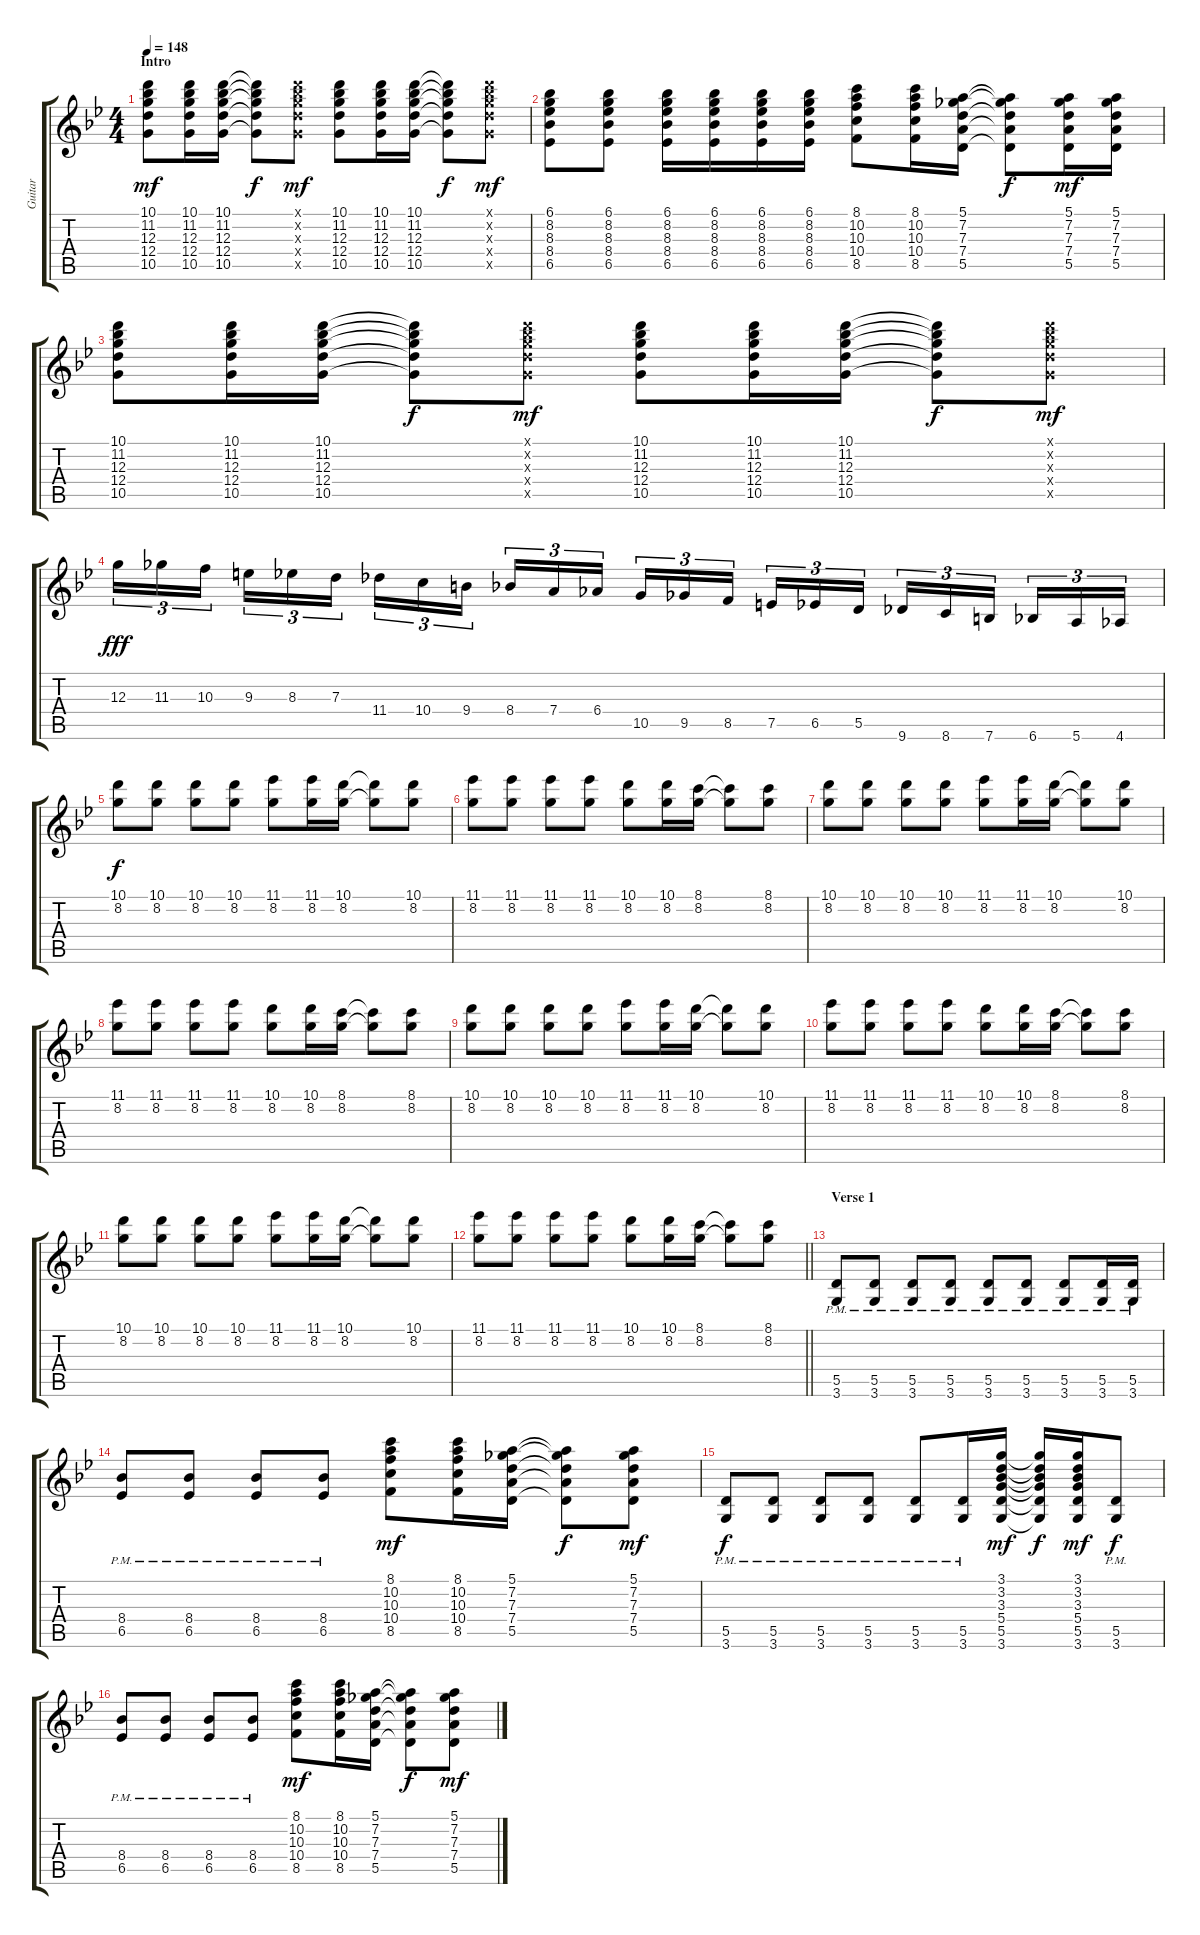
\track ("Guitar" "Guitar") {instrument distortionguitar}
\staff {score tabs}
\tuning (E4 B3 G3 D3 A2 E2) {hide}
\ts (4 4)
\section ("" "Intro")
\tempo 148
\clef g2
\ks gminor
(10.1 11.2 12.3 12.4 10.5).8{dy mf instrument distortionguitar} (10.1 11.2 12.3 12.4 10.5).16 (10.1 11.2 12.3 12.4 10.5).16 (10.1{t} 11.2{t} 12.3{t} 12.4{t} 10.5{t}).8{dy f} (10.1{x} 11.2{x} 12.3{x} 12.4{x} 10.5{x}).8{dy mf} (10.1 11.2 12.3 12.4 10.5).8 (10.1 11.2 12.3 12.4 10.5).16 (10.1 11.2 12.3 12.4 10.5).16 (10.1{t} 11.2{t} 12.3{t} 12.4{t} 10.5{t}).8{dy f} (10.1{x} 11.2{x} 12.3{x} 12.4{x} 10.5{x}).8{dy mf} |
(6.1 8.2 8.3 8.4 6.5).8 (6.1 8.2 8.3 8.4 6.5).8 (6.1 8.2 8.3 8.4 6.5).16 (6.1 8.2 8.3 8.4 6.5).16 (6.1 8.2 8.3 8.4 6.5).16 (6.1 8.2 8.3 8.4 6.5).16 (8.1 10.2 10.3 10.4 8.5).8 (8.1 10.2 10.3 10.4 8.5).16 (5.1 7.2 7.3 7.4 5.5).16 (5.1{t} 7.2{t} 7.3{t} 7.4{t} 5.5{t}).8{dy f} (5.1 7.2 7.3 7.4 5.5).16{dy mf} (5.1 7.2 7.3 7.4 5.5).16 |
(10.1 11.2 12.3 12.4 10.5).8 (10.1 11.2 12.3 12.4 10.5).16 (10.1 11.2 12.3 12.4 10.5).16 (10.1{t} 11.2{t} 12.3{t} 12.4{t} 10.5{t}).8{dy f} (10.1{x} 11.2{x} 12.3{x} 12.4{x} 10.5{x}).8{dy mf} (10.1 11.2 12.3 12.4 10.5).8 (10.1 11.2 12.3 12.4 10.5).16 (10.1 11.2 12.3 12.4 10.5).16 (10.1{t} 11.2{t} 12.3{t} 12.4{t} 10.5{t}).8{dy f} (10.1{x} 11.2{x} 12.3{x} 12.4{x} 10.5{x}).8{dy mf} |
12.3.16{tu (3 2) dy fff instrument guitarfretnoise} 11.3.16{tu (3 2)} 10.3.16{tu (3 2) beam splitsecondary} 9.3.16{tu (3 2)} 8.3.16{tu (3 2)} 7.3.16{tu (3 2)} 11.4.16{tu (3 2)} 10.4.16{tu (3 2)} 9.4.16{tu (3 2) beam splitsecondary} 8.4.16{tu (3 2)} 7.4.16{tu (3 2)} 6.4.16{tu (3 2)} 10.5.16{tu (3 2)} 9.5.16{tu (3 2)} 8.5.16{tu (3 2) beam splitsecondary} 7.5.16{tu (3 2)} 6.5.16{tu (3 2)} 5.5.16{tu (3 2)} 9.6.16{tu (3 2)} 8.6.16{tu (3 2)} 7.6.16{tu (3 2) beam splitsecondary} 6.6.16{tu (3 2)} 5.6.16{tu (3 2)} 4.6.16{tu (3 2)} |
(10.1 8.2).8{dy f instrument distortionguitar} (10.1 8.2).8 (10.1 8.2).8 (10.1 8.2).8 (11.1 8.2).8 (11.1 8.2).16 (10.1 8.2).16 (10.1{t} 8.2{t}).8 (10.1 8.2).8 |
(11.1 8.2).8 (11.1 8.2).8 (11.1 8.2).8 (11.1 8.2).8 (10.1 8.2).8 (10.1 8.2).16 (8.1 8.2).16 (8.1{t} 8.2{t}).8 (8.1 8.2).8 |
(10.1 8.2).8 (10.1 8.2).8 (10.1 8.2).8 (10.1 8.2).8 (11.1 8.2).8 (11.1 8.2).16 (10.1 8.2).16 (10.1{t} 8.2{t}).8 (10.1 8.2).8 |
(11.1 8.2).8 (11.1 8.2).8 (11.1 8.2).8 (11.1 8.2).8 (10.1 8.2).8 (10.1 8.2).16 (8.1 8.2).16 (8.1{t} 8.2{t}).8 (8.1 8.2).8 |
(10.1 8.2).8 (10.1 8.2).8 (10.1 8.2).8 (10.1 8.2).8 (11.1 8.2).8 (11.1 8.2).16 (10.1 8.2).16 (10.1{t} 8.2{t}).8 (10.1 8.2).8 |
(11.1 8.2).8 (11.1 8.2).8 (11.1 8.2).8 (11.1 8.2).8 (10.1 8.2).8 (10.1 8.2).16 (8.1 8.2).16 (8.1{t} 8.2{t}).8 (8.1 8.2).8 |
(10.1 8.2).8 (10.1 8.2).8 (10.1 8.2).8 (10.1 8.2).8 (11.1 8.2).8 (11.1 8.2).16 (10.1 8.2).16 (10.1{t} 8.2{t}).8 (10.1 8.2).8 |
\barLineRight lightlight
(11.1 8.2).8 (11.1 8.2).8 (11.1 8.2).8 (11.1 8.2).8 (10.1 8.2).8 (10.1 8.2).16 (8.1 8.2).16 (8.1{t} 8.2{t}).8 (8.1 8.2).8 |
\section ("" "Verse 1")
(5.5{pm} 3.6{pm}).8 (5.5{pm} 3.6{pm}).8 (5.5{pm} 3.6{pm}).8 (5.5{pm} 3.6{pm}).8 (5.5{pm} 3.6{pm}).8 (5.5{pm} 3.6{pm}).8 (5.5{pm} 3.6{pm}).8 (5.5{pm} 3.6{pm}).16 (5.5{pm} 3.6{pm}).16 |
(8.4{pm} 6.5{pm}).8 (8.4{pm} 6.5{pm}).8 (8.4{pm} 6.5{pm}).8 (8.4{pm} 6.5{pm}).8 (8.1 10.2 10.3 10.4 8.5).8{dy mf} (8.1 10.2 10.3 10.4 8.5).16 (5.1 7.2 7.3 7.4 5.5).16 (5.1{t} 7.2{t} 7.3{t} 7.4{t} 5.5{t}).8{dy f} (5.1 7.2 7.3 7.4 5.5).8{dy mf} |
(5.5{pm} 3.6{pm}).8{dy f} (5.5{pm} 3.6{pm}).8 (5.5{pm} 3.6{pm}).8 (5.5{pm} 3.6{pm}).8 (5.5{pm} 3.6{pm}).8 (5.5{pm} 3.6{pm}).16 (3.1 3.2 3.3 5.4 5.5 3.6).16{dy mf} (3.1{t} 3.2{t} 3.3{t} 5.4{t} 5.5{t} 3.6{t}).16{dy f} (3.1 3.2 3.3 5.4 5.5 3.6).16{dy mf} (5.5{pm} 3.6{pm}).8{dy f} |
(8.4{pm} 6.5{pm}).8 (8.4{pm} 6.5{pm}).8 (8.4{pm} 6.5{pm}).8 (8.4{pm} 6.5{pm}).8 (8.1 10.2 10.3 10.4 8.5).8{dy mf} (8.1 10.2 10.3 10.4 8.5).16 (5.1 7.2 7.3 7.4 5.5).16 (5.1{t} 7.2{t} 7.3{t} 7.4{t} 5.5{t}).8{dy f} (5.1 7.2 7.3 7.4 5.5).8{dy mf}
